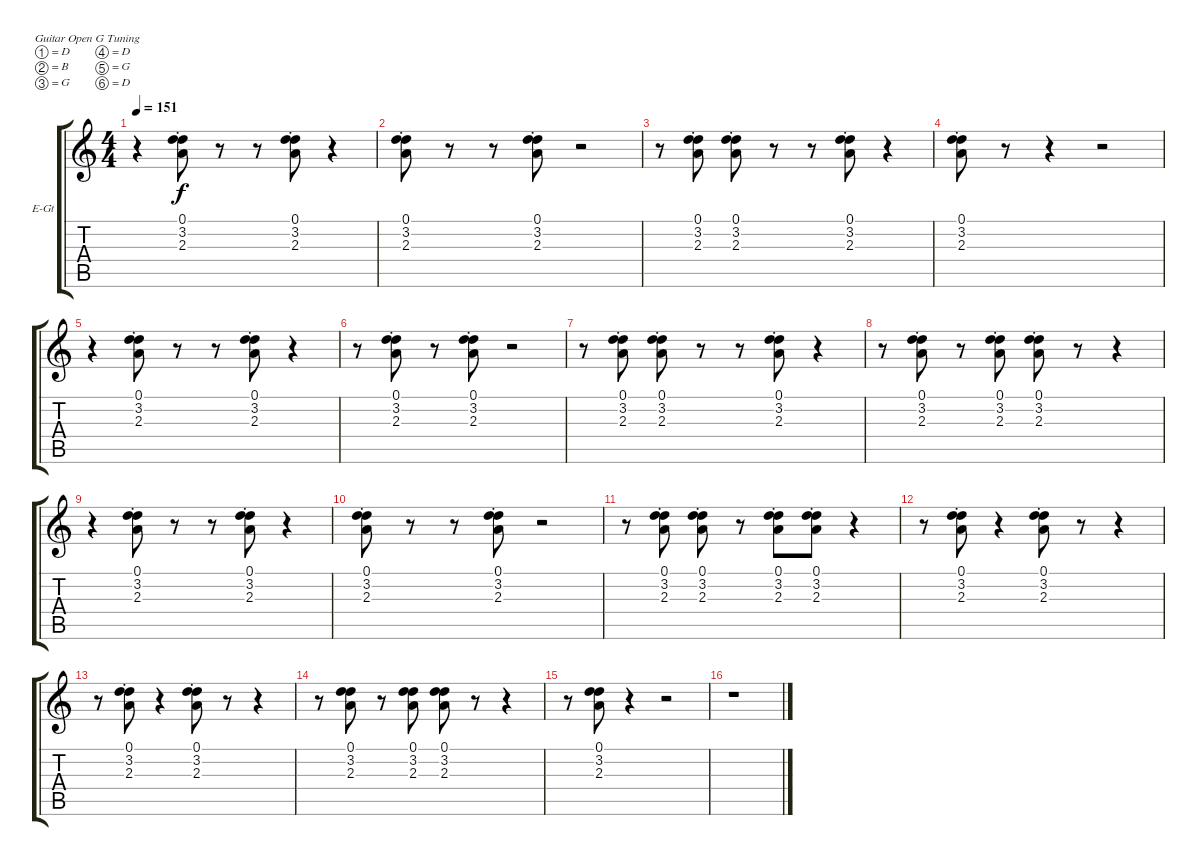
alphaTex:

\bracketExtendMode groupsimilarinstruments
\firstSystemTrackNameOrientation horizontal
\otherSystemsTrackNameOrientation horizontal
\track ("Electric Guitar-Keith" "E-Gt") {instrument overdrivenguitar}
\staff {score tabs}
\tuning (D4 B3 G3 D3 G2 D2)
\ts (4 4)
\tempo 151
\clef g2
\ks aminor
r.4{dy f} (2.3{st} 3.2{st} 0.1{st}).8 r.8 r.8 (2.3{st} 3.2{st} 0.1{st}).8 r.4 |
(2.3{st} 3.2{st} 0.1{st}).8 r.8 r.8 (2.3{st} 3.2{st} 0.1{st}).8 r.2 |
r.8 (2.3{st} 3.2{st} 0.1{st}).8 (2.3{st} 3.2{st} 0.1{st}).8 r.8 r.8 (2.3{st} 3.2{st} 0.1{st}).8 r.4 |
(2.3{st} 3.2{st} 0.1{st}).8 r.8 r.4 r.2 |
r.4 (2.3{st} 3.2{st} 0.1{st}).8 r.8 r.8 (2.3{st} 3.2{st} 0.1{st}).8 r.4 |
r.8 (2.3{st} 3.2{st} 0.1{st}).8 r.8 (2.3{st} 3.2{st} 0.1{st}).8 r.2 |
r.8 (2.3{st} 3.2{st} 0.1{st}).8 (2.3{st} 3.2{st} 0.1{st}).8 r.8 r.8 (2.3{st} 3.2{st} 0.1{st}).8 r.4 |
r.8 (2.3{st} 3.2{st} 0.1{st}).8 r.8 (2.3{st} 3.2{st} 0.1{st}).8 (2.3{st} 3.2{st} 0.1{st}).8 r.8 r.4 |
r.4 (2.3{st} 3.2{st} 0.1{st}).8 r.8 r.8 (2.3{st} 3.2{st} 0.1{st}).8 r.4 |
(2.3{st} 3.2{st} 0.1{st}).8 r.8 r.8 (2.3{st} 3.2{st} 0.1{st}).8 r.2 |
r.8 (2.3{st} 3.2{st} 0.1{st}).8 (2.3{st} 3.2{st} 0.1{st}).8 r.8 (2.3{st} 3.2{st} 0.1{st}).8 (2.3{st} 3.2{st} 0.1{st}).8 r.4 |
r.8 (2.3{st} 3.2{st} 0.1{st}).8 r.4 (2.3{st} 3.2{st} 0.1{st}).8 r.8 r.4 |
r.8 (2.3{st} 3.2{st} 0.1{st}).8 r.4 (2.3{st} 3.2{st} 0.1{st}).8 r.8 r.4 |
r.8 (2.3 3.2 0.1).8 r.8 (2.3 3.2 0.1).8 (2.3 3.2 0.1).8 r.8 r.4 |
r.8 (2.3 3.2 0.1).8 r.4 r.2 |
r.1
